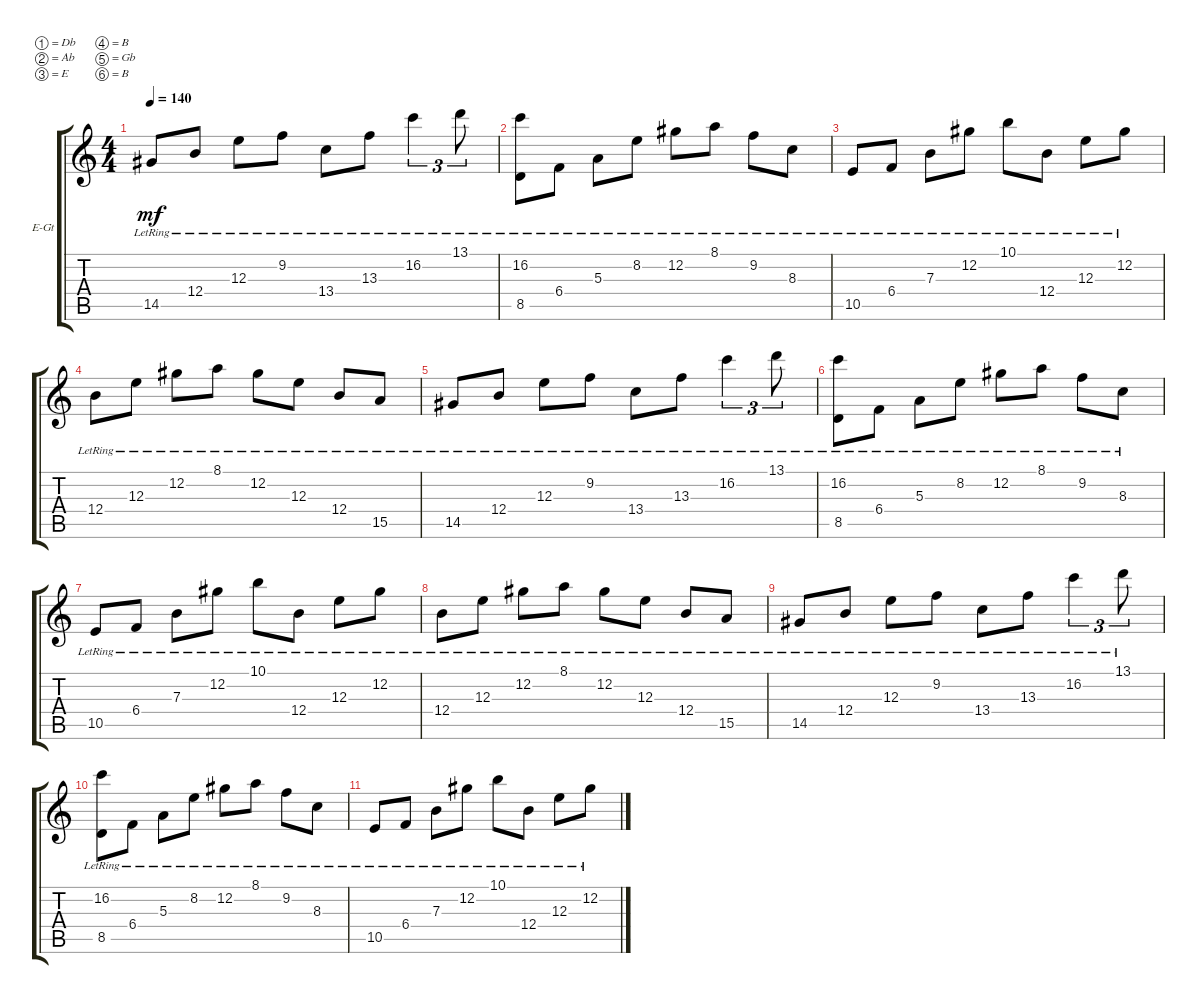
\defaultSystemsLayout 4
\bracketExtendMode groupsimilarinstruments
\firstSystemTrackNameOrientation horizontal
\otherSystemsTrackNameOrientation horizontal
\track ("Electric Guitar" "E-Gt") {instrument electricguitarclean}
\staff {score tabs}
\tuning (Db4 Ab3 E3 B2 Gb2 B1)
\ts (4 4)
\tempo 140
\clef g2
\ks c
14.5{lr}.8{dy mf} 12.4{lr}.8 12.3{lr}.8 9.2{lr}.8 13.4{lr}.8 13.3{lr}.8 16.2{lr}.4{tu (3 2)} 13.1{lr}.8{tu (3 2)} |
(8.5{lr} 16.2).8 6.4{lr}.8 5.3{lr}.8 8.2{lr}.8 12.2{lr}.8 8.1{lr}.8 9.2{lr}.8 8.3{lr}.8 |
10.5{lr}.8 6.4{lr}.8 7.3{lr}.8 12.2{lr}.8 10.1{lr}.8 12.4{lr}.8 12.3{lr}.8 12.2{lr}.8 |
12.4{lr}.8 12.3{lr}.8 12.2{lr}.8 8.1{lr}.8 12.2{lr}.8 12.3{lr}.8 12.4{lr}.8 15.5{lr}.8 |
14.5{lr}.8 12.4{lr}.8 12.3{lr}.8 9.2{lr}.8 13.4{lr}.8 13.3{lr}.8 16.2{lr}.4{tu (3 2)} 13.1{lr}.8{tu (3 2)} |
(8.5{lr} 16.2).8 6.4{lr}.8 5.3{lr}.8 8.2{lr}.8 12.2{lr}.8 8.1{lr}.8 9.2{lr}.8 8.3{lr}.8 |
10.5{lr}.8 6.4{lr}.8 7.3{lr}.8 12.2{lr}.8 10.1{lr}.8 12.4{lr}.8 12.3{lr}.8 12.2{lr}.8 |
12.4{lr}.8 12.3{lr}.8 12.2{lr}.8 8.1{lr}.8 12.2{lr}.8 12.3{lr}.8 12.4{lr}.8 15.5{lr}.8 |
14.5{lr}.8 12.4{lr}.8 12.3{lr}.8 9.2{lr}.8 13.4{lr}.8 13.3{lr}.8 16.2{lr}.4{tu (3 2)} 13.1{lr}.8{tu (3 2)} |
(8.5{lr} 16.2).8 6.4{lr}.8 5.3{lr}.8 8.2{lr}.8 12.2{lr}.8 8.1{lr}.8 9.2{lr}.8 8.3{lr}.8 |
10.5{lr}.8 6.4{lr}.8 7.3{lr}.8 12.2{lr}.8 10.1{lr}.8 12.4{lr}.8 12.3{lr}.8 12.2{lr}.8
